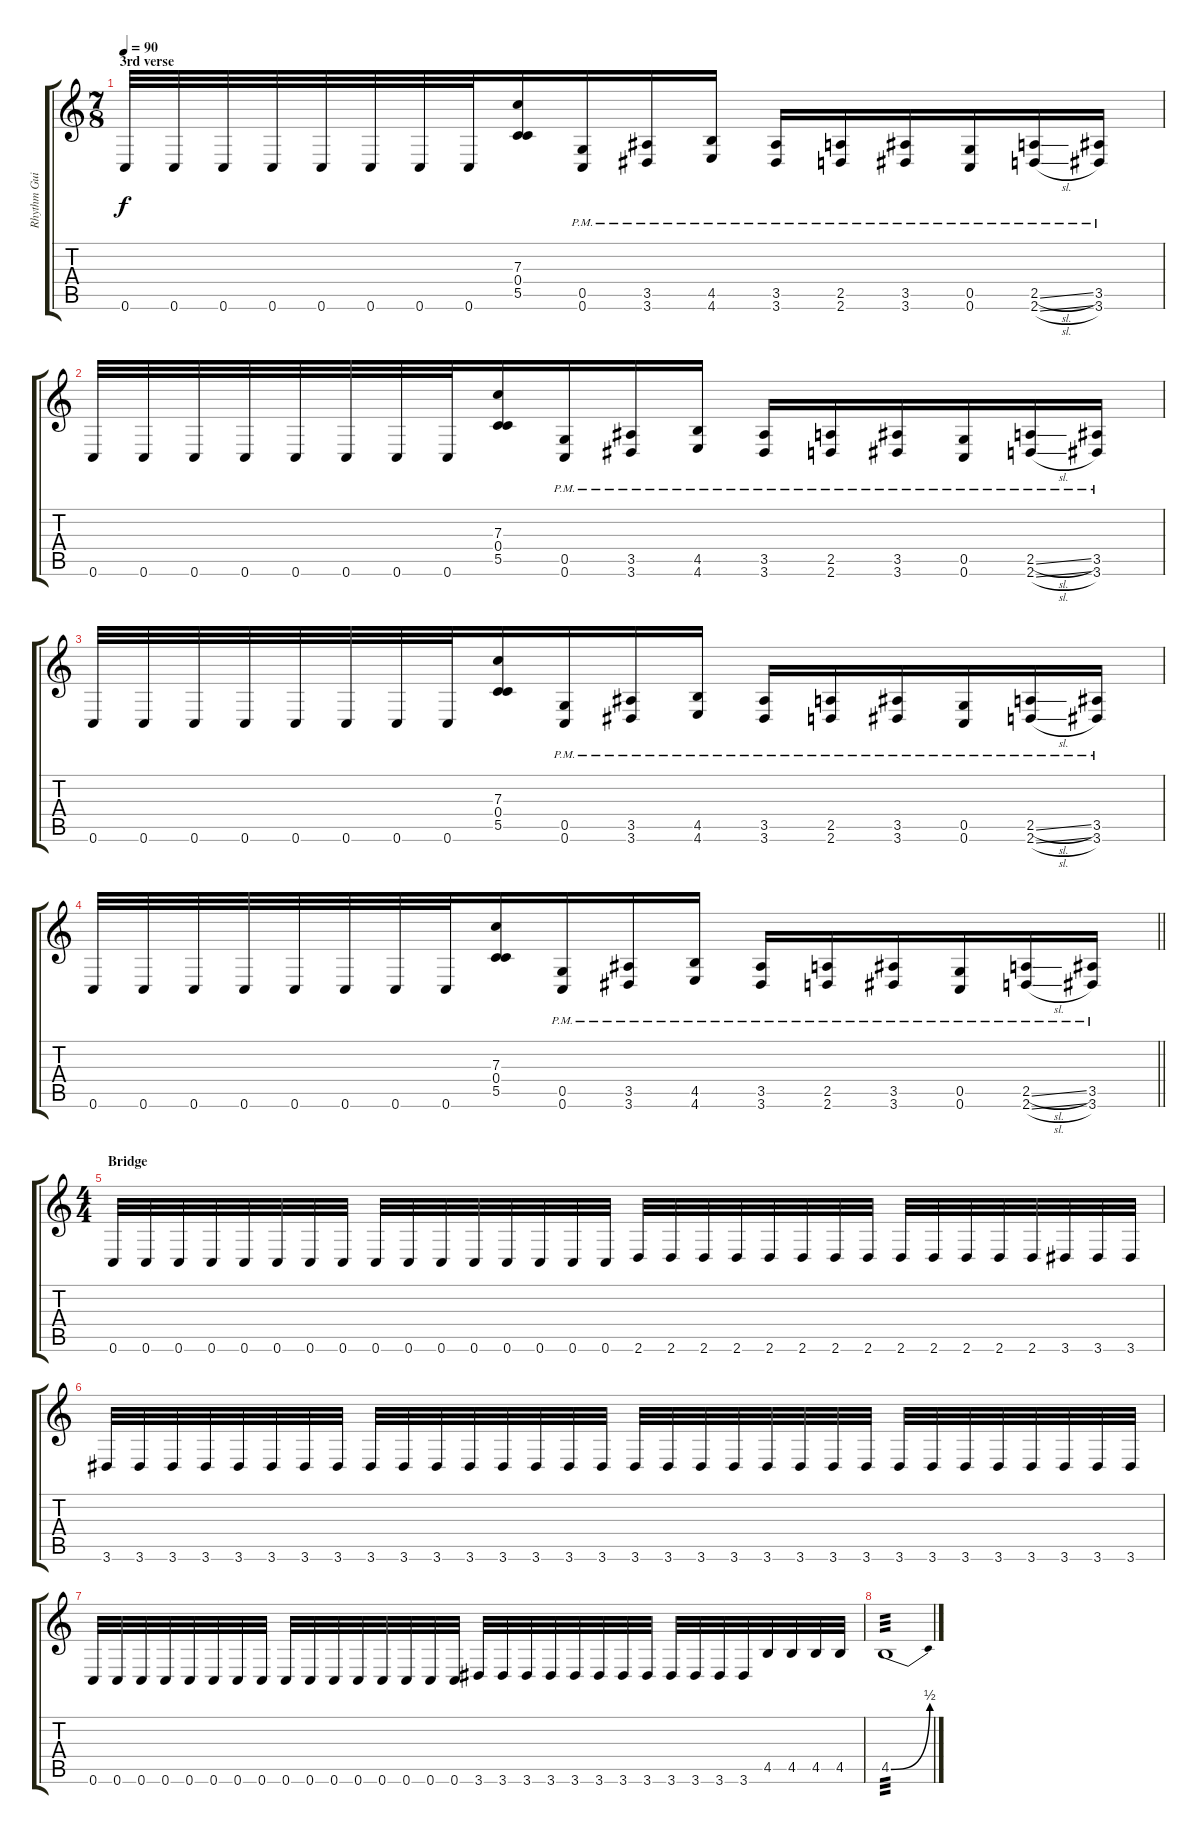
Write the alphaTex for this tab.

\track ("Rhythm Guitar - Christian Andreu" "Rhythm Gui") {instrument distortionguitar}
\staff {score tabs}
\tuning (D4 A3 F3 C3 G2 C2) {hide}
\ts (7 8)
\section ("" "3rd verse")
\tempo 90
\clef g2
\ks c
0.6.32{dy f} 0.6.32 0.6.32 0.6.32 0.6.32 0.6.32 0.6.32 0.6.32 (7.3 0.4 5.5).16 (0.5{pm} 0.6{pm}).16 (3.5{pm} 3.6{pm}).16 (4.5{pm} 4.6{pm}).16 (3.5{pm} 3.6{pm}).16 (2.5{pm} 2.6{pm}).16 (3.5{pm} 3.6{pm}).16 (0.5{pm} 0.6{pm}).16 (2.5{sl pm} 2.6{sl pm}).16 (3.5{pm} 3.6{pm}).16 |
0.6.32 0.6.32 0.6.32 0.6.32 0.6.32 0.6.32 0.6.32 0.6.32 (7.3 0.4 5.5).16 (0.5{pm} 0.6{pm}).16 (3.5{pm} 3.6{pm}).16 (4.5{pm} 4.6{pm}).16 (3.5{pm} 3.6{pm}).16 (2.5{pm} 2.6{pm}).16 (3.5{pm} 3.6{pm}).16 (0.5{pm} 0.6{pm}).16 (2.5{sl pm} 2.6{sl pm}).16 (3.5{pm} 3.6{pm}).16 |
0.6.32 0.6.32 0.6.32 0.6.32 0.6.32 0.6.32 0.6.32 0.6.32 (7.3 0.4 5.5).16 (0.5{pm} 0.6{pm}).16 (3.5{pm} 3.6{pm}).16 (4.5{pm} 4.6{pm}).16 (3.5{pm} 3.6{pm}).16 (2.5{pm} 2.6{pm}).16 (3.5{pm} 3.6{pm}).16 (0.5{pm} 0.6{pm}).16 (2.5{sl pm} 2.6{sl pm}).16 (3.5{pm} 3.6{pm}).16 |
\barLineRight lightlight
0.6.32 0.6.32 0.6.32 0.6.32 0.6.32 0.6.32 0.6.32 0.6.32 (7.3 0.4 5.5).16 (0.5{pm} 0.6{pm}).16 (3.5{pm} 3.6{pm}).16 (4.5{pm} 4.6{pm}).16 (3.5{pm} 3.6{pm}).16 (2.5{pm} 2.6{pm}).16 (3.5{pm} 3.6{pm}).16 (0.5{pm} 0.6{pm}).16 (2.5{sl pm} 2.6{sl pm}).16 (3.5{pm} 3.6{pm}).16 |
\ts (4 4)
\section ("" "Bridge")
0.6.32 0.6.32 0.6.32 0.6.32 0.6.32 0.6.32 0.6.32 0.6.32 0.6.32 0.6.32 0.6.32 0.6.32 0.6.32 0.6.32 0.6.32 0.6.32 2.6.32 2.6.32 2.6.32 2.6.32 2.6.32 2.6.32 2.6.32 2.6.32 2.6.32 2.6.32 2.6.32 2.6.32 2.6.32 3.6.32 3.6.32 3.6.32 |
3.6.32 3.6.32 3.6.32 3.6.32 3.6.32 3.6.32 3.6.32 3.6.32 3.6.32 3.6.32 3.6.32 3.6.32 3.6.32 3.6.32 3.6.32 3.6.32 3.6.32 3.6.32 3.6.32 3.6.32 3.6.32 3.6.32 3.6.32 3.6.32 3.6.32 3.6.32 3.6.32 3.6.32 3.6.32 3.6.32 3.6.32 3.6.32 |
0.6.32 0.6.32 0.6.32 0.6.32 0.6.32 0.6.32 0.6.32 0.6.32 0.6.32 0.6.32 0.6.32 0.6.32 0.6.32 0.6.32 0.6.32 0.6.32 3.6.32 3.6.32 3.6.32 3.6.32 3.6.32 3.6.32 3.6.32 3.6.32 3.6.32 3.6.32 3.6.32 3.6.32 4.5.32 4.5.32 4.5.32 4.5.32 |
4.5{be (bend 0 0 60 2)}.1{tp 3}
